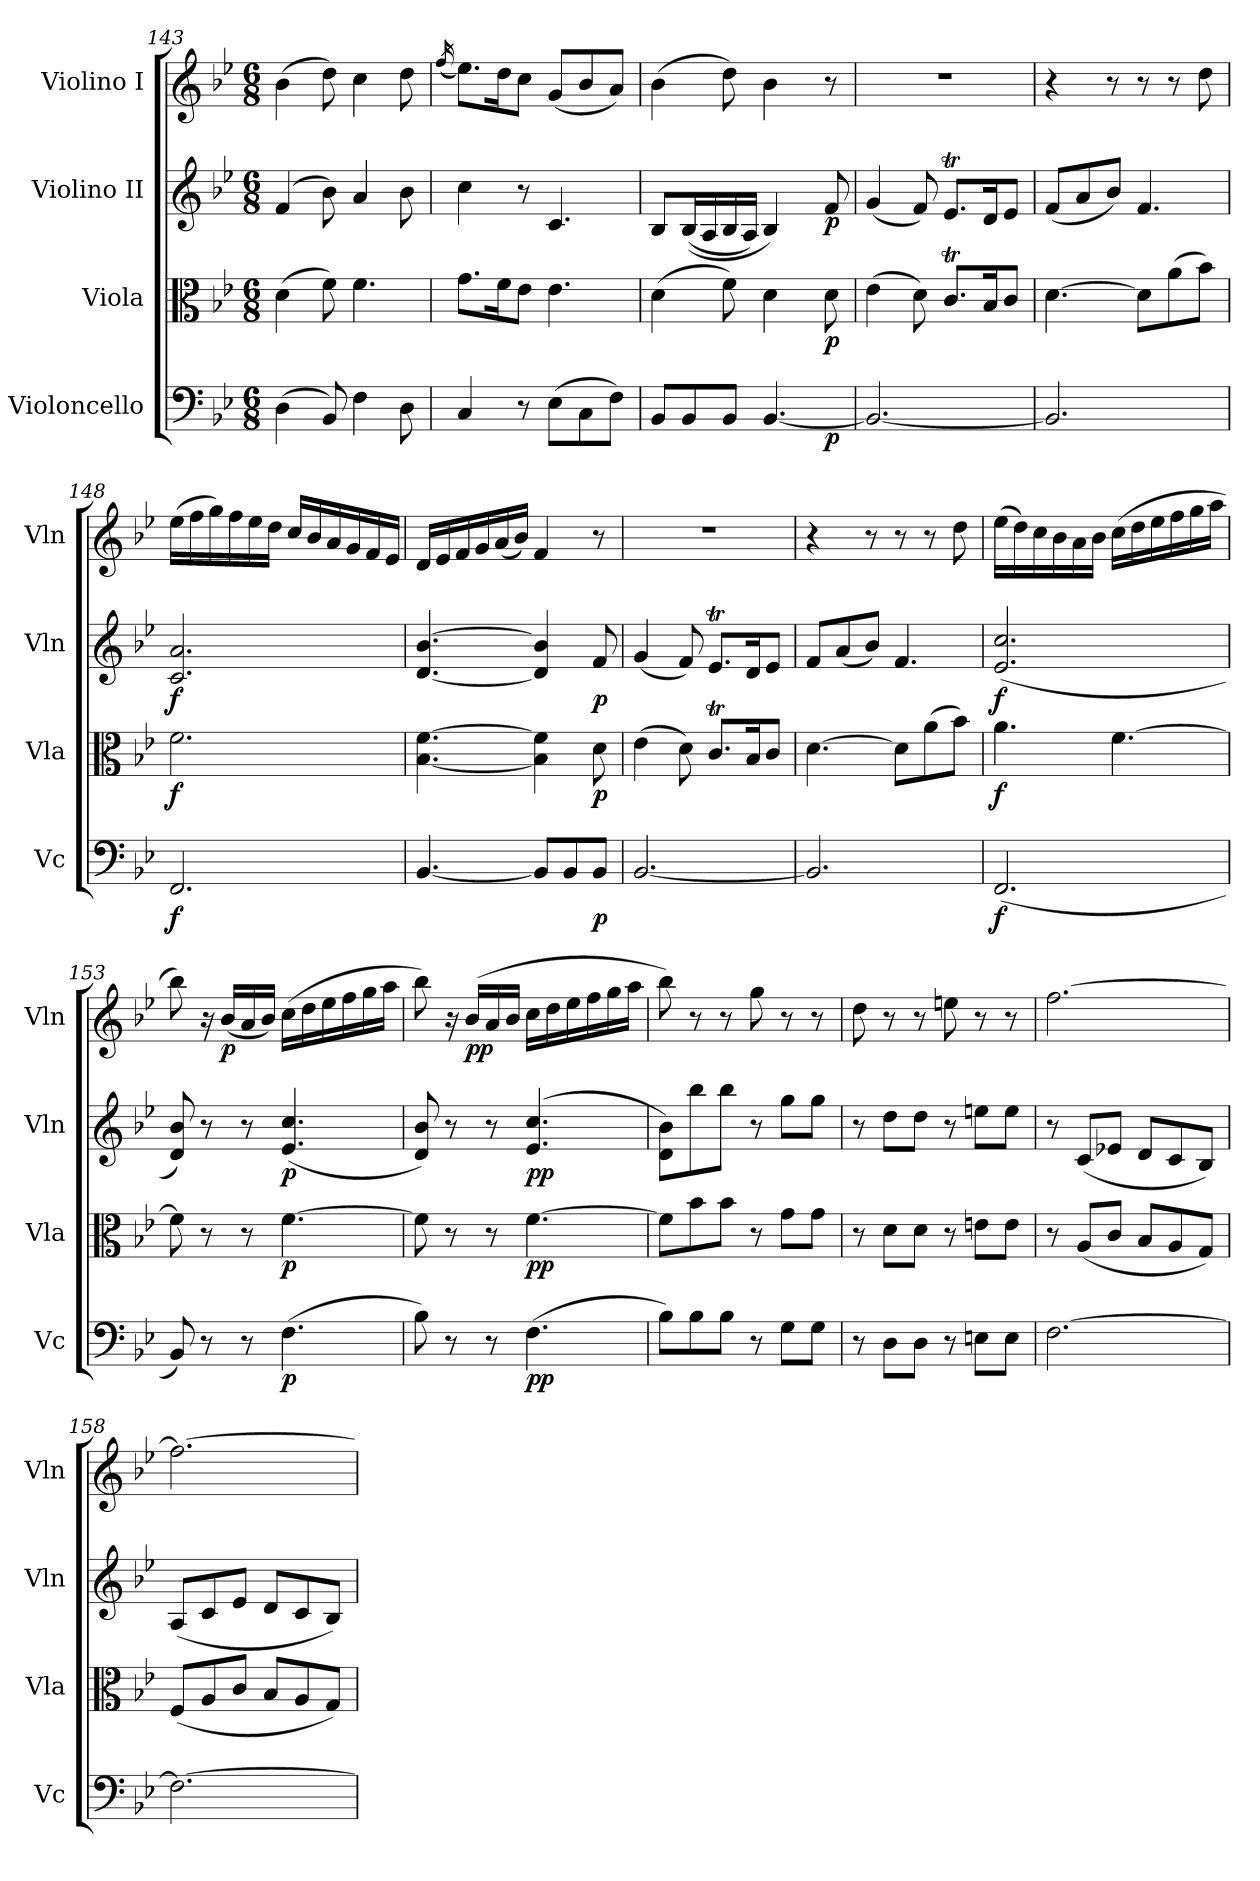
**kern	**dynam	**kern	**dynam	**kern	**dynam	**kern	**dynam
*part4	*part4	*part3	*part3	*part2	*part2	*part1	*part1
*staff4	*staff4	*staff3	*staff3	*staff2	*staff2	*staff1	*staff1
*I"Violoncello	*	*I"Viola	*	*I"Violino II	*	*I"Violino I	*
*I'Vc	*	*I'Vla	*	*I'Vln	*	*I'Vln	*
*clefF4	*	*clefC3	*	*clefG2	*	*clefG2	*
*k[b-e-]	*	*k[b-e-]	*	*k[b-e-]	*	*k[b-e-]	*
*B-:	*	*B-:	*	*B-:	*	*B-:	*
*M6/8	*	*M6/8	*	*M6/8	*	*M6/8	*
=143	=143	=143	=143	=143	=143	=143	=143
(4D	.	(4d	.	(4f	.	(4b-	.
8BB-)	.	8f)	.	8b-)	.	8dd)	.
4F	.	4.f	.	4a	.	4cc	.
8D	.	.	.	8b-	.	8dd	.
=144	=144	=144	=144	=144	=144	=144	=144
.	.	.	.	.	.	(<16qff/	.
4C	.	8.gL	.	4cc	.	8.ee-L)	.
.	.	16fk	.	.	.	16ddk	.
8r	.	8e-J	.	8r	.	8ccJ	.
(8E-L	.	4.e-	.	4.c	.	(8gL	.
8C	.	.	.	.	.	8b-	.
8FJ)	.	.	.	.	.	8aJ)	.
=145	=145	=145	=145	=145	=145	=145	=145
*^	*	*	*	*	*	*	*
8BB-L	2ryy	.	(4d	.	8B-L	.	(4b-	.
8BB-	.	.	.	.	((16B-L	.	.	.
.	.	.	.	.	16A	.	.	.
8BB-J	.	.	8f)	.	16B-	.	8dd)	.
.	.	.	.	.	16AJJ)	.	.	.
[4.BB-	.	.	4d	.	4B-)	.	4b-	.
.	8ryy	.	.	.	.	.	.	.
.	8ryy	p	8d	p	8f	p	8r	.
*v	*v	*	*	*	*	*	*	*
!!LO:PB:g=z
=146	=146	=146	=146	=146	=146	=146	=146
2.BB-_	.	(4e-	.	(4g	.	2.r	.
.	.	8d)	.	8f)	.	.	.
.	.	8.cTL	.	8.e-TL	.	.	.
.	.	16B-k	.	16dk	.	.	.
.	.	8cJ	.	8e-J	.	.	.
=147	=147	=147	=147	=147	=147	=147	=147
2.BB-]	.	[4.d	.	(8fL	.	4r	.
.	.	.	.	8a	.	.	.
.	.	.	.	8b-J)	.	8r	.
.	.	8dL]	.	4.f	.	8r	.
.	.	(8a	.	.	.	8r	.
.	.	8b-J)	.	.	.	8dd	.
=148	=148	=148	=148	=148	=148	=148	=148
2.FF	f	2.f	f	2.a 2.c	f	(16ee-LL	.
.	.	.	.	.	.	16ff	.
.	.	.	.	.	.	16gg)	.
.	.	.	.	.	.	16ff	.
.	.	.	.	.	.	16ee-	.
.	.	.	.	.	.	16ddJJ	.
.	.	.	.	.	.	16ccLL	.
.	.	.	.	.	.	16b-	.
.	.	.	.	.	.	16a	.
.	.	.	.	.	.	16g	.
.	.	.	.	.	.	16f	.
.	.	.	.	.	.	16e-JJ	.
=149	=149	=149	=149	=149	=149	=149	=149
[4.BB-	.	[4.f [4.B-	.	[4.b- [4.d	.	16dLL	.
.	.	.	.	.	.	16e-	.
.	.	.	.	.	.	16f	.
.	.	.	.	.	.	16g	.
.	.	.	.	.	.	(16a	.
.	.	.	.	.	.	16b-JJ)	.
8BB-L]	.	4f] 4B-]	.	4b-] 4d]	.	4f	.
8BB-	.	.	.	.	.	.	.
8BB-J	p	8d	p	8f	p	8r	.
=150	=150	=150	=150	=150	=150	=150	=150
[2.BB-	.	(4e-	.	(4g	.	2.r	.
.	.	8d)	.	8f)	.	.	.
.	.	8.cTL	.	8.e-TL	.	.	.
.	.	16B-k	.	16dk	.	.	.
.	.	8cJ	.	8e-J	.	.	.
=151	=151	=151	=151	=151	=151	=151	=151
2.BB-]	.	[4.d	.	8fL	.	4r	.
.	.	.	.	(8a	.	.	.
.	.	.	.	8b-J)	.	8r	.
.	.	8dL]	.	4.f	.	8r	.
.	.	(8a	.	.	.	8r	.
.	.	8b-J)	.	.	.	8dd	.
!!LO:LB:g=z
=152	=152	=152	=152	=152	=152	=152	=152
(2.FF	f	4.a	f	(2.cc 2.e-	f	(16ee-LL	.
.	.	.	.	.	.	16dd)	.
.	.	.	.	.	.	16cc	.
.	.	.	.	.	.	16b-	.
.	.	.	.	.	.	16a	.
.	.	.	.	.	.	16b-JJ	.
.	.	[4.f	.	.	.	(16ccLL	.
.	.	.	.	.	.	16dd	.
.	.	.	.	.	.	16ee-	.
.	.	.	.	.	.	16ff	.
.	.	.	.	.	.	16gg	.
.	.	.	.	.	.	16aaJJ	.
=153	=153	=153	=153	=153	=153	=153	=153
8BB-)	.	8f]	.	8b- 8d)	.	8bb-)	.
8r	.	8r	.	8r	.	16r	.
.	.	.	.	.	.	(16b-LL	p
8r	.	8r	.	8r	.	16a	.
.	.	.	.	.	.	16b-JJ)	.
(4.F	p	[4.f	p	(4.cc 4.e-	p	(16ccLL	.
.	.	.	.	.	.	16dd	.
.	.	.	.	.	.	16ee-	.
.	.	.	.	.	.	16ff	.
.	.	.	.	.	.	16gg	.
.	.	.	.	.	.	16aaJJ	.
=154	=154	=154	=154	=154	=154	=154	=154
8B-)	.	8f]	.	8b- 8d)	.	8bb-)	.
8r	.	8r	.	8r	.	16r	.
.	.	.	.	.	.	(16b-LL	pp
8r	.	8r	.	8r	.	16a	.
.	.	.	.	.	.	16b-JJ	.
(4.F	pp	[4.f	pp	(4.cc 4.e-	pp	16ccLL	.
.	.	.	.	.	.	16dd	.
.	.	.	.	.	.	16ee-	.
.	.	.	.	.	.	16ff	.
.	.	.	.	.	.	16gg	.
.	.	.	.	.	.	16aaJJ	.
=155	=155	=155	=155	=155	=155	=155	=155
8B-L)	.	8fL]	.	8b- 8dL)	.	8bb-)	.
8B-	.	8b-	.	8bb-	.	8r	.
8B-J	.	8b-J	.	8bb-J	.	8r	.
8r	.	8r	.	8r	.	8gg	.
8GL	.	8gL	.	8ggL	.	8r	.
8GJ	.	8gJ	.	8ggJ	.	8r	.
=156	=156	=156	=156	=156	=156	=156	=156
8r	.	8r	.	8r	.	8dd	.
8DL	.	8dL	.	8ddL	.	8r	.
8DJ	.	8dJ	.	8ddJ	.	8r	.
8r	.	8r	.	8r	.	8een	.
8EnL	.	8enL	.	8eenL	.	8r	.
8EJ	.	8eJ	.	8eeJ	.	8r	.
!!LO:LB:g=z
=157	=157	=157	=157	=157	=157	=157	=157
[2.F	.	8r	.	8r	.	[2.ff	.
.	.	(8AL	.	(8cL	.	.	.
.	.	8cJ	.	8e-XJ	.	.	.
.	.	8B-L	.	8dL	.	.	.
.	.	8A	.	8c	.	.	.
.	.	8GJ)	.	8B-J)	.	.	.
=158	=158	=158	=158	=158	=158	=158	=158
2.F_	.	(8FL	.	(8AL	.	2.ff_	.
.	.	8A	.	8c	.	.	.
.	.	8cJ	.	8e-J	.	.	.
.	.	8B-L	.	8dL	.	.	.
.	.	8A	.	8c	.	.	.
.	.	8GJ)	.	8B-J)	.	.	.
=	=	=	=	=	=	=	=
*-	*-	*-	*-	*-	*-	*-	*-
